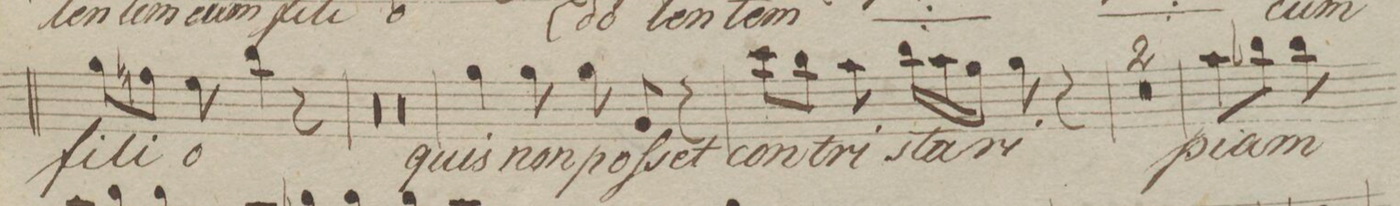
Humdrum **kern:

**kern	**text	**dynam
*I"Bas.	*	*
*clefF4	*	*
*k[b-e-]	*	*
*M6/8	*	*
8B-\L	fi-	.
8An\J	.	.
8G\	-li-	.
4d\	-o	.
8r	.	.
=39	=39	=39
0.r	.	.
=40	=40	=40
=41	=41	=41
=42	=42	=42
=43	=43	=43
0.r	.	.
=44	=44	=44
=45	=45	=45
=46	=46	=46
=47	=47	=47
4B-\	quis	.
8B-\	non	.
8B-\	poſ-	.
8BB-/	-set	.
8r	.	.
=48	=48	=48
8e-\L	con-	.
8d\J	.	.
8c\	-tri-	.
24d\LL	-sta-	.
24c\	.	.
24B-\JJ	.	.
8B-\	-ri	.
8r	.	.
=49	=49	=49
1.r	.	.
=50	=50	=50
=51	=51	=51
8c\L	pi-	.
8d-X\J	.	.
8d-\	-am	.
*-	*-	*-
